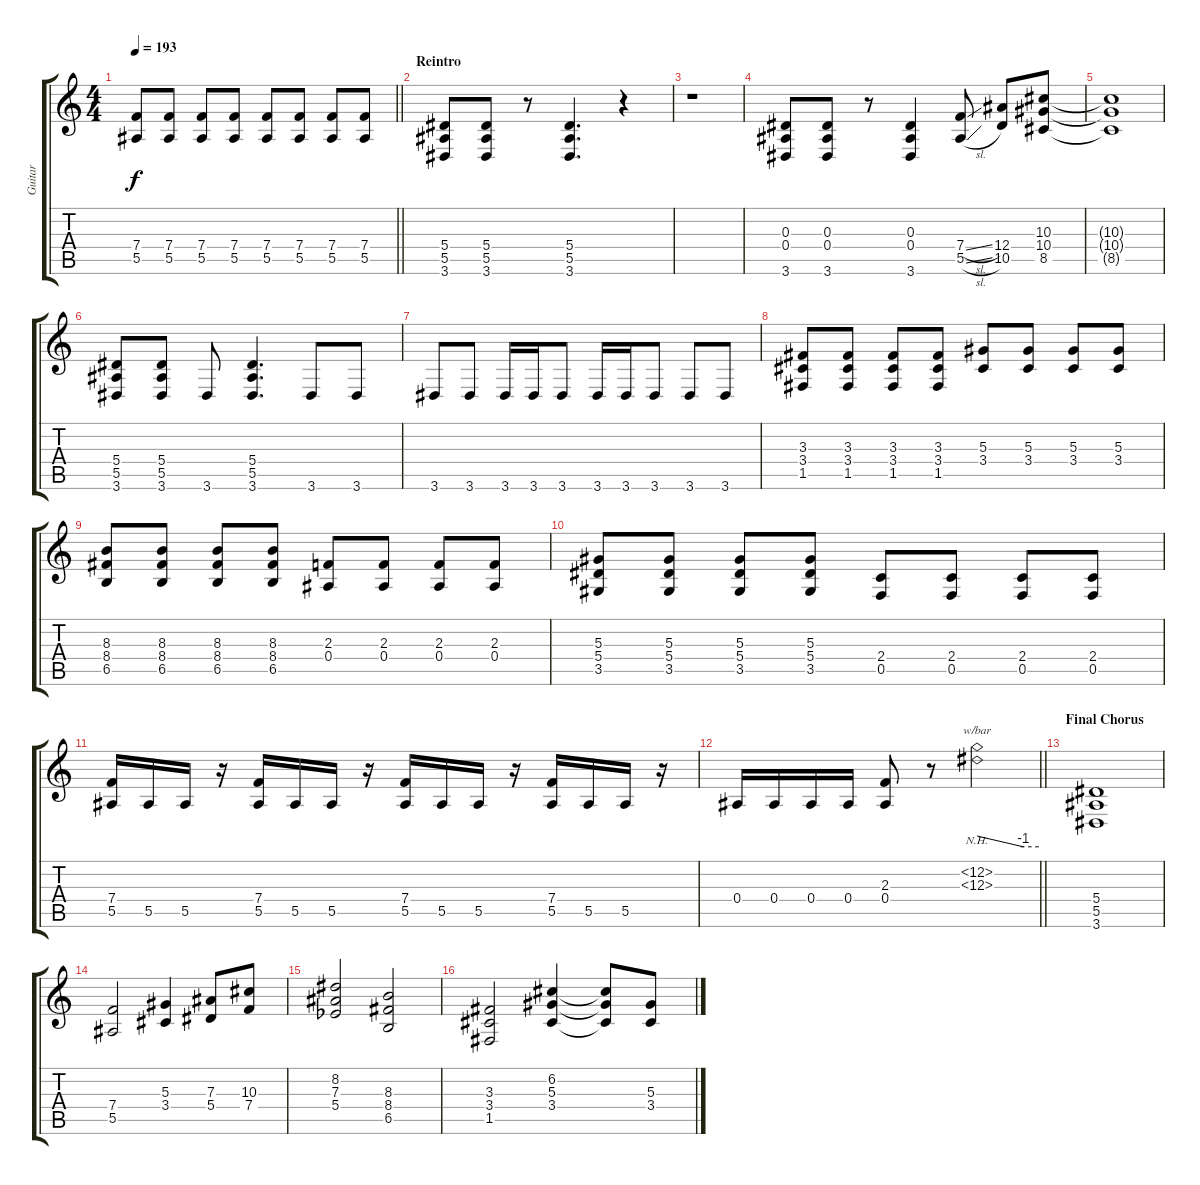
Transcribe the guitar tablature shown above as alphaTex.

\track ("Guitar" "Guitar") {instrument distortionguitar}
\staff {score tabs}
\tuning (C4 G3 Eb3 Bb2 F2 C2) {hide}
\ts (4 4)
\tempo 193
\clef g2
\barLineRight lightlight
\ks c
(7.4 5.5).8{dy f} (7.4 5.5).8 (7.4 5.5).8 (7.4 5.5).8 (7.4 5.5).8 (7.4 5.5).8 (7.4 5.5).8 (7.4 5.5).8 |
\section ("" "Reintro")
(5.4 5.5 3.6).8 (5.4 5.5 3.6).8 r.8 (5.4 5.5 3.6).4{d} r.4 |
r.1 |
(0.3 0.4 3.6).8 (0.3 0.4 3.6).8 r.8 (0.3 0.4 3.6).4 (7.4{sl} 5.5{sl}).8 (12.4 10.5).8 (10.3 10.4 8.5).8 |
(10.3{t} 10.4{t} 8.5{t}).1 |
(5.4 5.5 3.6).8 (5.4 5.5 3.6).8 3.6.8 (5.4 5.5 3.6).4{d} 3.6.8 3.6.8 |
3.6.8 3.6.8 3.6.16 3.6.16 3.6.8 3.6.16 3.6.16 3.6.8 3.6.8 3.6.8 |
(3.3 3.4 1.5).8 (3.3 3.4 1.5).8 (3.3 3.4 1.5).8 (3.3 3.4 1.5).8 (5.3 3.4).8 (5.3 3.4).8 (5.3 3.4).8 (5.3 3.4).8 |
(8.3 8.4 6.5).8 (8.3 8.4 6.5).8 (8.3 8.4 6.5).8 (8.3 8.4 6.5).8 (2.3 0.4).8 (2.3 0.4).8 (2.3 0.4).8 (2.3 0.4).8 |
(5.3 5.4 3.5).8 (5.3 5.4 3.5).8 (5.3 5.4 3.5).8 (5.3 5.4 3.5).8 (2.4 0.5).8 (2.4 0.5).8 (2.4 0.5).8 (2.4 0.5).8 |
(7.4 5.5).16 5.5.16 5.5.16 r.16 (7.4 5.5).16 5.5.16 5.5.16 r.16 (7.4 5.5).16 5.5.16 5.5.16 r.16 (7.4 5.5).16 5.5.16 5.5.16 r.16 |
\barLineRight lightlight
0.4.16 0.4.16 0.4.16 0.4.16 (2.3 0.4).8 r.8 (6.2{nh} 6.3{nh}).2{tbe (custom default 0 0 45 -4 60 -4)} |
\section ("" "Final Chorus")
(5.4 5.5 3.6).1 |
(7.4 5.5).2 (5.3 3.4).4 (7.3 5.4).8 (10.3 7.4).8 |
(8.2 7.3 5.4{acc b}).2 (8.3 8.4 6.5).2 |
(3.3 3.4 1.5).2 (6.2 5.3 3.4).4 (6.2{t} 5.3{t} 3.4{t}).8 (5.3 3.4).8
